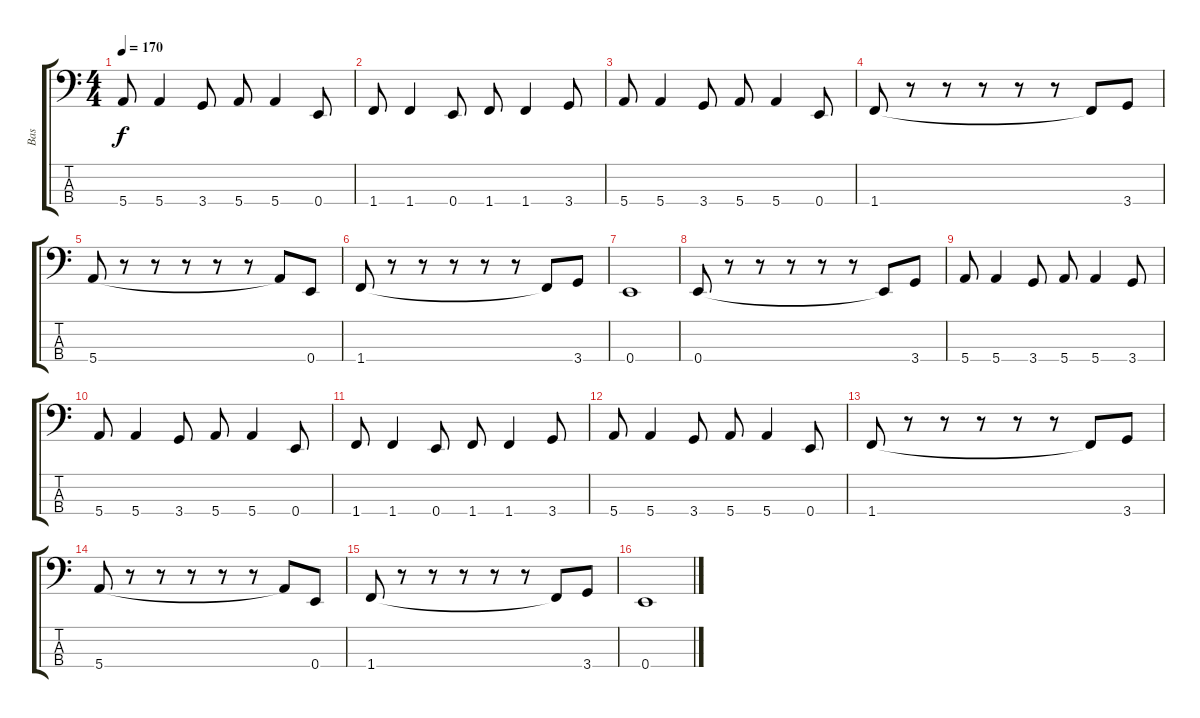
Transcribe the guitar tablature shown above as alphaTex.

\track ("Bas" "Bas") {instrument electricbassfinger}
\staff {score tabs}
\tuning (G2 D2 A1 E1) {hide}
\ts (4 4)
\tempo 170
\clef f4
\ks c
5.4.8{dy f} 5.4.4 3.4.8 5.4.8 5.4.4 0.4.8 |
1.4.8 1.4.4 0.4.8 1.4.8 1.4.4 3.4.8 |
5.4.8 5.4.4 3.4.8 5.4.8 5.4.4 0.4.8 |
1.4.8 r.8 r.8 r.8 r.8 r.8 1.4{t}.8 3.4.8 |
5.4.8 r.8 r.8 r.8 r.8 r.8 5.4{t}.8 0.4.8 |
1.4.8 r.8 r.8 r.8 r.8 r.8 1.4{t}.8 3.4.8 |
0.4.1 |
0.4.8 r.8 r.8 r.8 r.8 r.8 0.4{t}.8 3.4.8 |
5.4.8 5.4.4 3.4.8 5.4.8 5.4.4 3.4.8 |
5.4.8 5.4.4 3.4.8 5.4.8 5.4.4 0.4.8 |
1.4.8 1.4.4 0.4.8 1.4.8 1.4.4 3.4.8 |
5.4.8 5.4.4 3.4.8 5.4.8 5.4.4 0.4.8 |
1.4.8 r.8 r.8 r.8 r.8 r.8 1.4{t}.8 3.4.8 |
5.4.8 r.8 r.8 r.8 r.8 r.8 5.4{t}.8 0.4.8 |
1.4.8 r.8 r.8 r.8 r.8 r.8 1.4{t}.8 3.4.8 |
0.4.1
